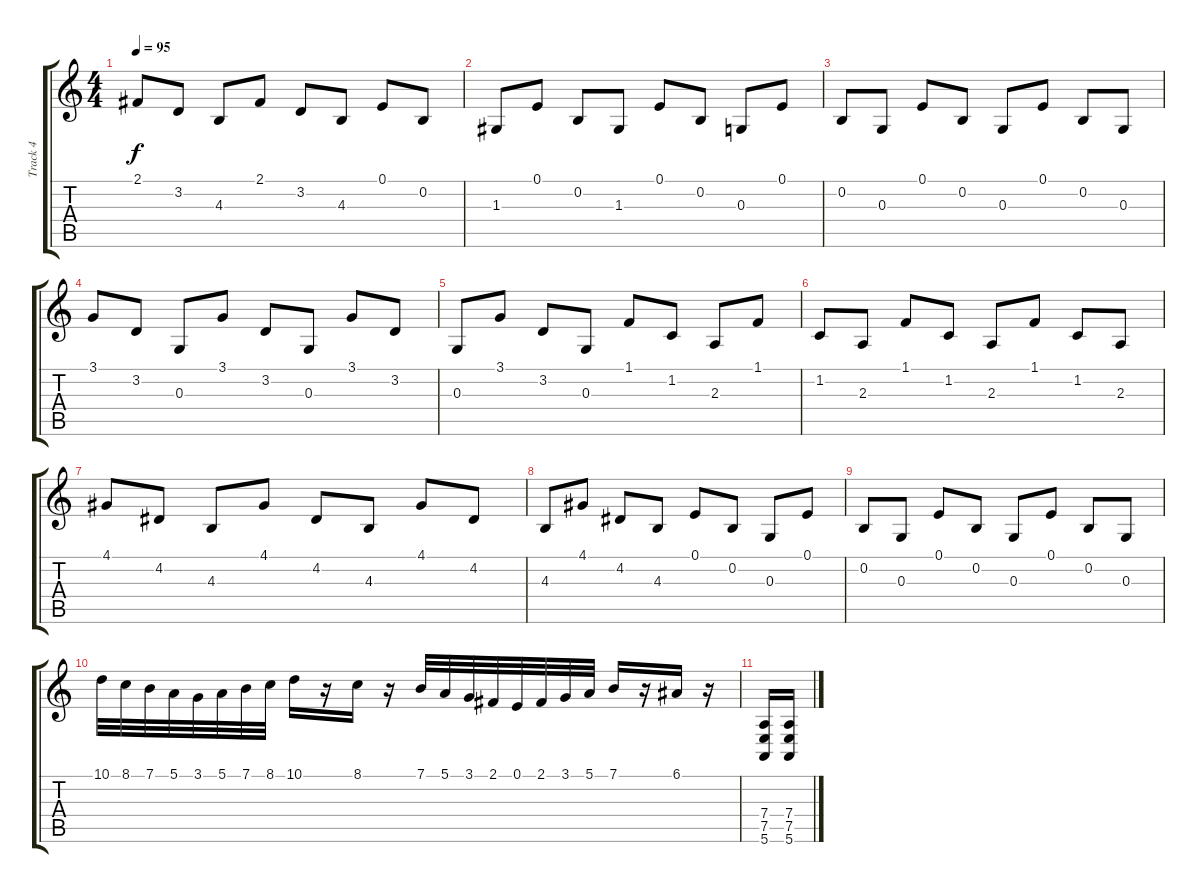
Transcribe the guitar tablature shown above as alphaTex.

\track ("Track 4" "Track 4") {instrument acousticgrandpiano}
\staff {score tabs}
\tuning (E4 B3 G3 D3 A2 E2) {hide}
\ts (4 4)
\tempo 95
\clef g2
\ks c
2.1.8{dy f} 3.2.8 4.3.8 2.1.8 3.2.8 4.3.8 0.1.8 0.2.8 |
1.3.8 0.1.8 0.2.8 1.3.8 0.1.8 0.2.8 0.3.8 0.1.8 |
0.2.8 0.3.8 0.1.8 0.2.8 0.3.8 0.1.8 0.2.8 0.3.8 |
3.1.8 3.2.8 0.3.8 3.1.8 3.2.8 0.3.8 3.1.8 3.2.8 |
0.3.8 3.1.8 3.2.8 0.3.8 1.1.8 1.2.8 2.3.8 1.1.8 |
1.2.8 2.3.8 1.1.8 1.2.8 2.3.8 1.1.8 1.2.8 2.3.8 |
4.1.8 4.2.8 4.3.8 4.1.8 4.2.8 4.3.8 4.1.8 4.2.8 |
4.3.8 4.1.8 4.2.8 4.3.8 0.1.8 0.2.8 0.3.8 0.1.8 |
0.2.8 0.3.8 0.1.8 0.2.8 0.3.8 0.1.8 0.2.8 0.3.8 |
10.1.32 8.1.32 7.1.32 5.1.32 3.1.32 5.1.32 7.1.32 8.1.32 10.1.16 r.16 8.1.16 r.16 7.1.32 5.1.32 3.1.32 2.1.32 0.1.32 2.1.32 3.1.32 5.1.32 7.1.16 r.16 6.1.16 r.16 |
(7.4 7.5 5.6).16 (7.4 7.5 5.6).16
